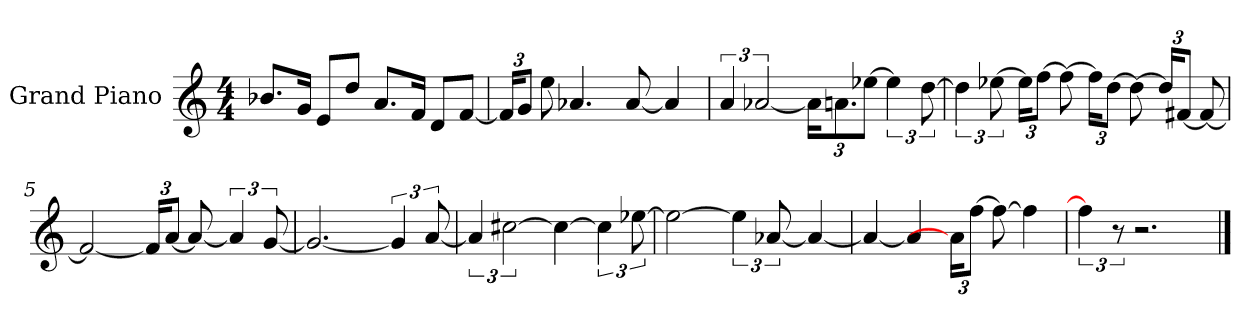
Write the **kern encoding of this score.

**kern
*part1
*staff1
*I"Grand Piano
*clefG2
*k[]
*C:
*M4/4
*MM60
=1
8.b-XL
16gJk
8eL
8ddJ
8.aL
16fJk
8dL
[8fJ
=2
24fKL]
12gJ
8ee
4.a-X
[8a-
4a-]
=3
6a
[3a-X
24a-KL]
12.an
[12ee-XJ
6ee-]
[12dd
=4
6dd]
[12ee-X
24ee-KL]
[12ffJ
8ff_
24ffKL]
[12ddJ
8dd_
24ddKL]
[12f#XJ
8f#_
=5
2f#_
24f#KL]
[12aJ
8a_
6a]
[12g
=6
2.g_
6g]
[12a
=7
6a]
[3cc#X
4cc#_
6cc#]
[12ee-X
=8
2ee-_
6ee-]
[12a-X
4a-_
=9
4a-_
4a-]
24a-KL]
[12ffJ
8ff_
4ff]
=10
6ff]
12r
2.r
==
*-
